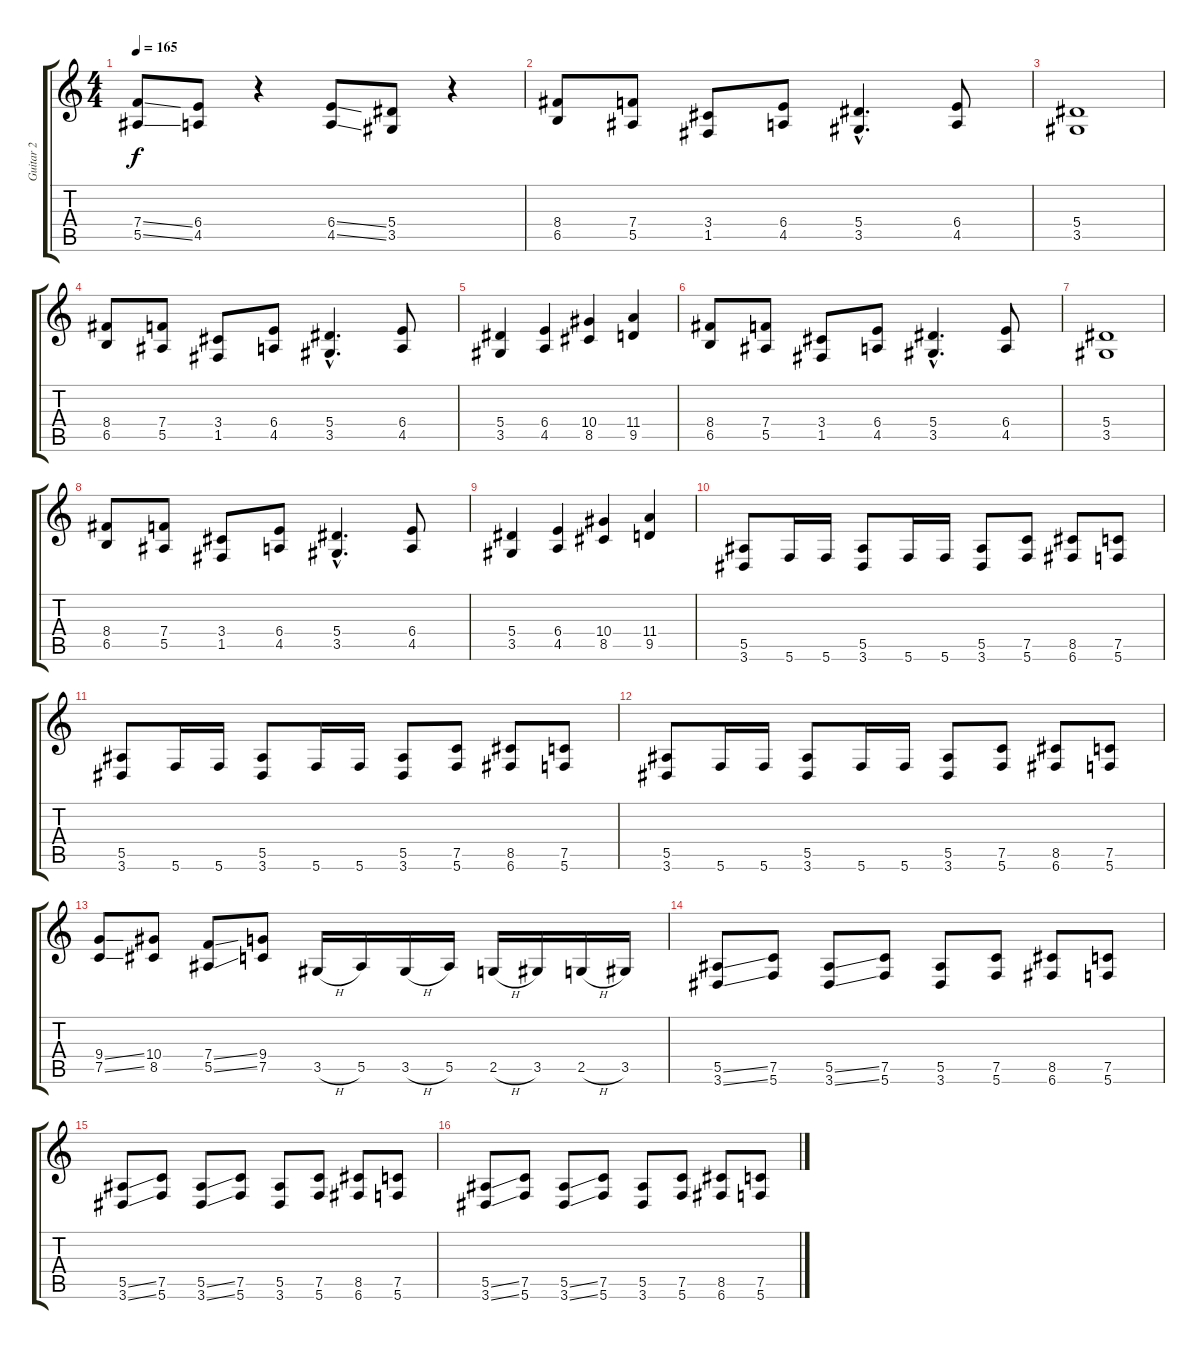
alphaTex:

\track ("Guitar 2" "Guitar 2") {instrument distortionguitar}
\staff {score tabs}
\tuning (C4 G3 Eb3 Bb2 F2 C2) {hide}
\ts (4 4)
\tempo 165
\clef g2
\ks c
(7.4{ss} 5.5{ss}).8{dy f} (6.4 4.5).8 r.4 (6.4{ss} 4.5{ss}).8 (5.4 3.5).8 r.4 |
(8.4 6.5).8 (7.4 5.5).8 (3.4 1.5).8 (6.4 4.5).8 (5.4{hac} 3.5{hac}).4{d} (6.4 4.5).8 |
(5.4 3.5).1 |
(8.4 6.5).8 (7.4 5.5).8 (3.4 1.5).8 (6.4 4.5).8 (5.4{hac} 3.5{hac}).4{d} (6.4 4.5).8 |
(5.4 3.5).4 (6.4 4.5).4 (10.4 8.5).4 (11.4 9.5).4 |
(8.4 6.5).8 (7.4 5.5).8 (3.4 1.5).8 (6.4 4.5).8 (5.4{hac} 3.5{hac}).4{d} (6.4 4.5).8 |
(5.4 3.5).1 |
(8.4 6.5).8 (7.4 5.5).8 (3.4 1.5).8 (6.4 4.5).8 (5.4{hac} 3.5{hac}).4{d} (6.4 4.5).8 |
(5.4 3.5).4 (6.4 4.5).4 (10.4 8.5).4 (11.4 9.5).4 |
(5.5 3.6).8 5.6.16 5.6.16 (5.5 3.6).8 5.6.16 5.6.16 (5.5 3.6).8 (7.5 5.6).8 (8.5 6.6).8 (7.5 5.6).8 |
(5.5 3.6).8 5.6.16 5.6.16 (5.5 3.6).8 5.6.16 5.6.16 (5.5 3.6).8 (7.5 5.6).8 (8.5 6.6).8 (7.5 5.6).8 |
(5.5 3.6).8 5.6.16 5.6.16 (5.5 3.6).8 5.6.16 5.6.16 (5.5 3.6).8 (7.5 5.6).8 (8.5 6.6).8 (7.5 5.6).8 |
(9.4{ss} 7.5{ss}).8 (10.4 8.5).8 (7.4{ss} 5.5{ss}).8 (9.4 7.5).8 3.5{h}.16 5.5.16 3.5{h}.16 5.5.16 2.5{h}.16 3.5.16 2.5{h}.16 3.5.16 |
(5.5{ss} 3.6{ss}).8 (7.5 5.6).8 (5.5{ss} 3.6{ss}).8 (7.5 5.6).8 (5.5 3.6).8 (7.5 5.6).8 (8.5 6.6).8 (7.5 5.6).8 |
(5.5{ss} 3.6{ss}).8 (7.5 5.6).8 (5.5{ss} 3.6{ss}).8 (7.5 5.6).8 (5.5 3.6).8 (7.5 5.6).8 (8.5 6.6).8 (7.5 5.6).8 |
(5.5{ss} 3.6{ss}).8 (7.5 5.6).8 (5.5{ss} 3.6{ss}).8 (7.5 5.6).8 (5.5 3.6).8 (7.5 5.6).8 (8.5 6.6).8 (7.5 5.6).8
